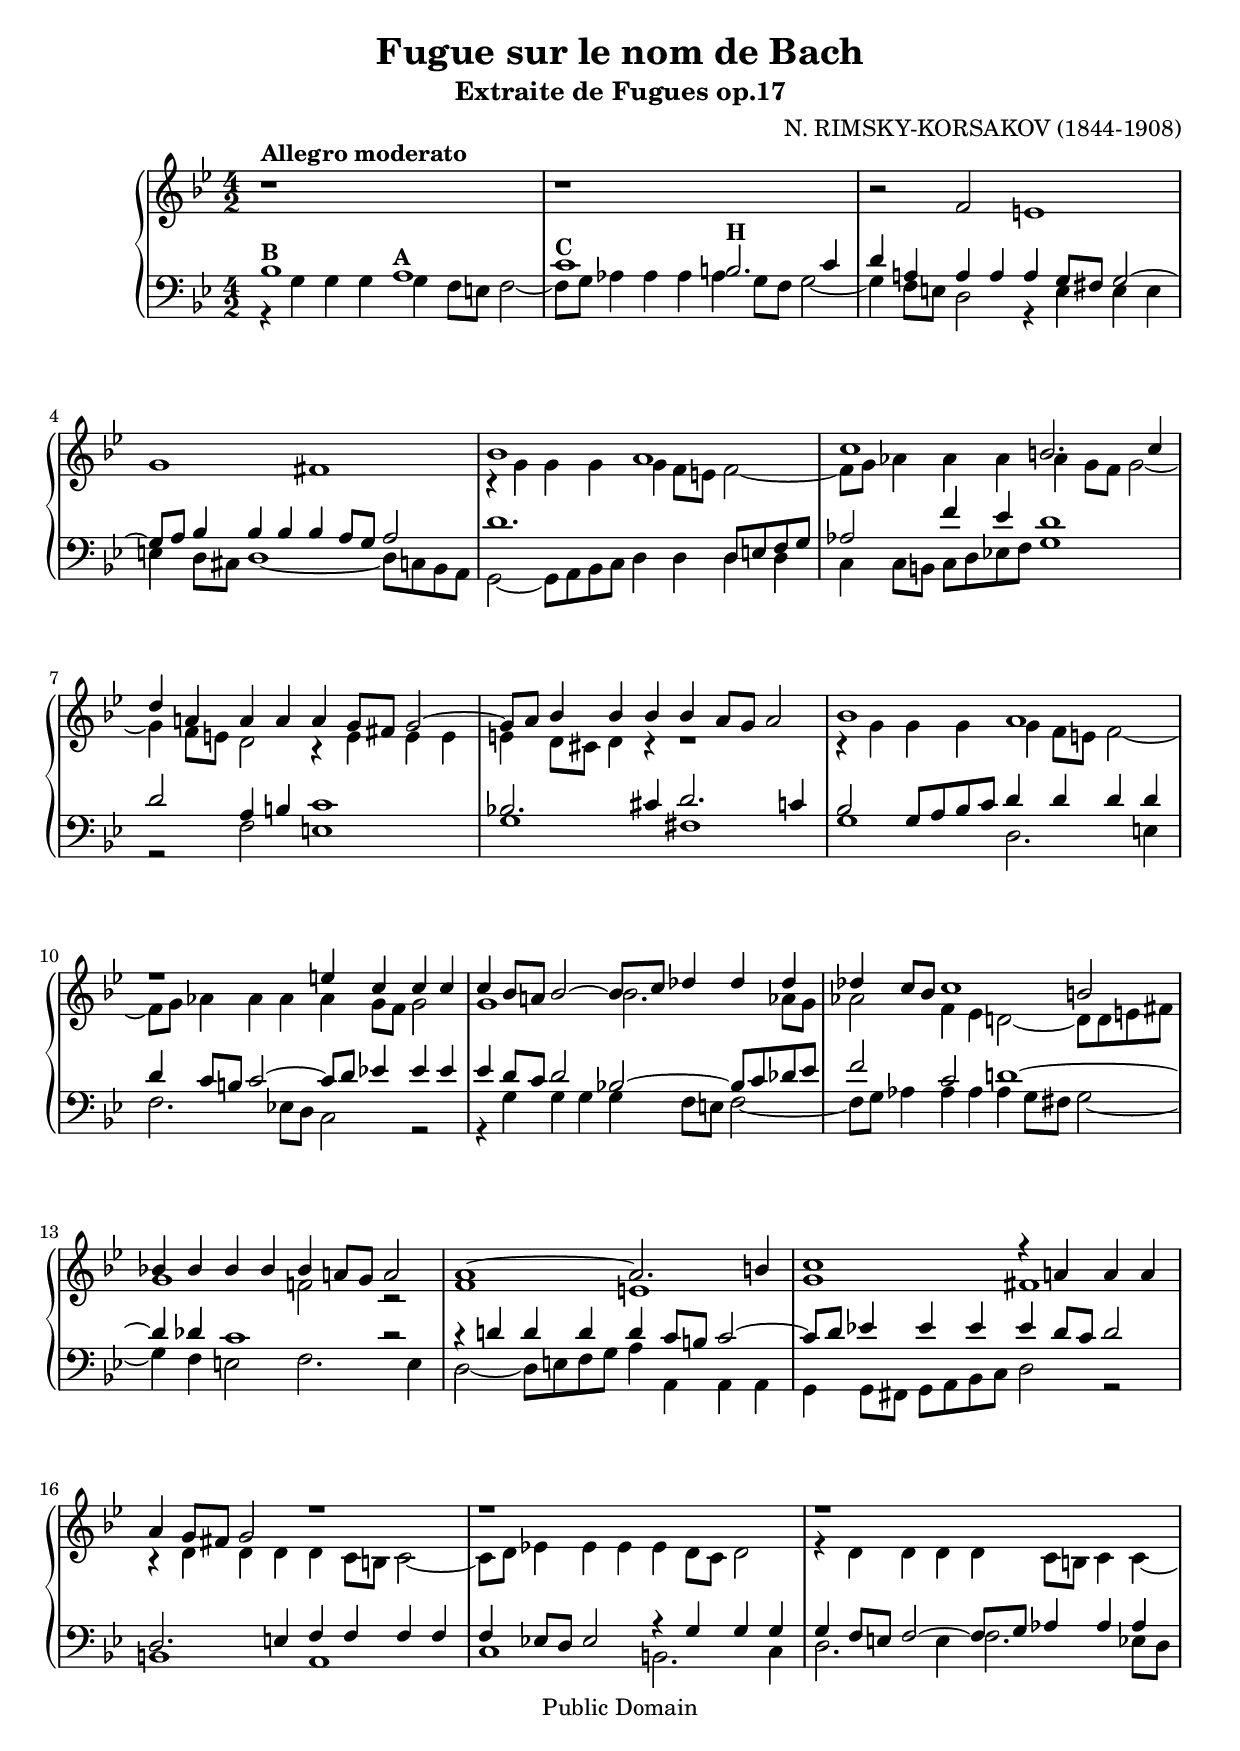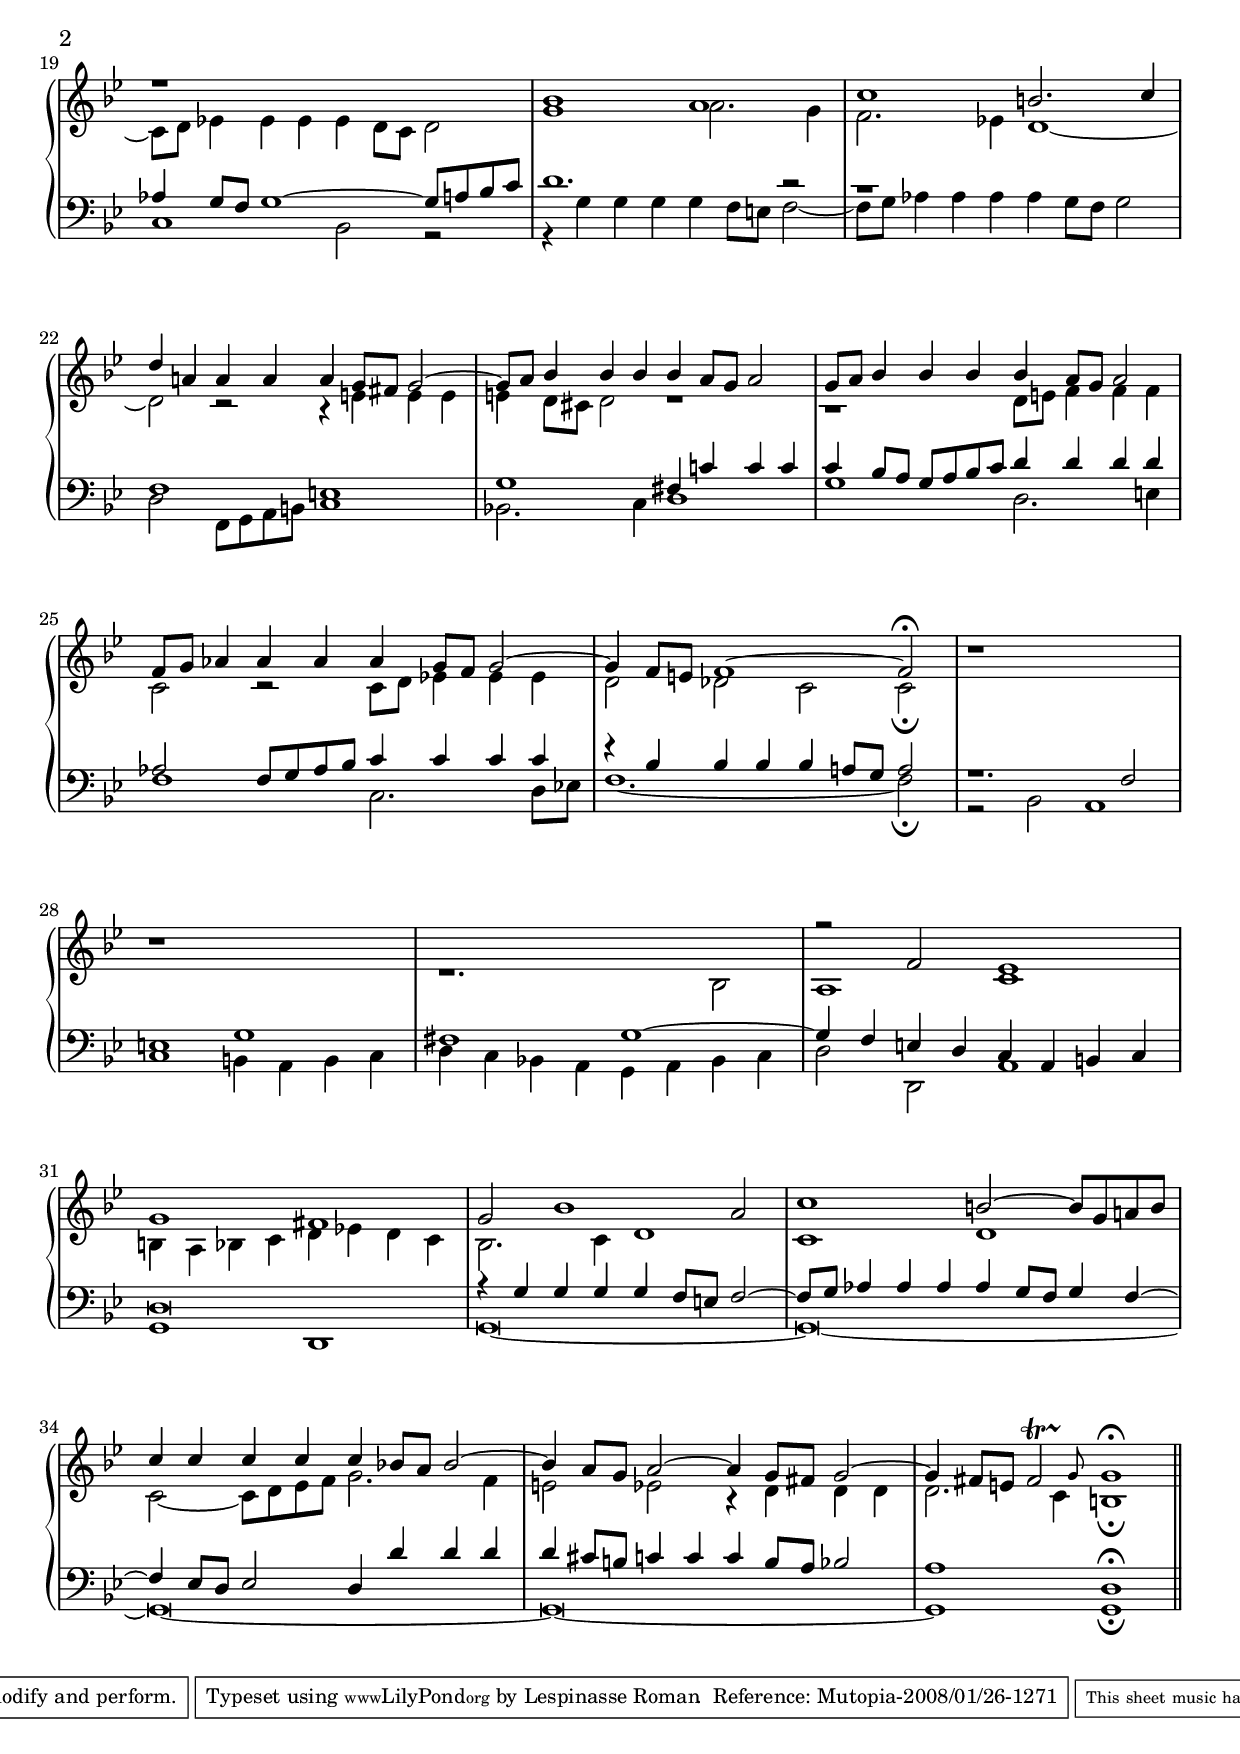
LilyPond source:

\score {
\relative c' {
	\new PianoStaff
<<
\new Staff { \clef treble \time 4/2 \key g \minor
	r1*4/2^\markup {\bold "Allegro moderato"} 
	r
	r2 f e1
	g fis
	<< 
	{ bes1 a
	c b2. c4
	d a! a a a g8 fis g2~
	g8 a bes4 bes bes bes a8 g a2
	bes1 a
	d\rest e4 c c c 
	c bes8 a! bes2~ bes8 c des4 des des
	des c8 bes c1 b2
	bes!4 bes bes bes bes a!8 g a2
	a1~ a2. b4
	c1 r4 a!4 a a
	a g8 fis g2 r1
	r1*4/2
	r 
	r
	bes1 a
	c b2. c4
	d a! a a a g8 fis g2~ 
	g8 a bes4 bes bes bes a8 g a2
	g8 a bes4 bes bes bes a8 g a2
	f8 g aes4 aes aes aes g8 f g2~
	g4 f8 e f1~ f2\fermata
}	
	\\
	{r4 g g g g f8 e f2~
	f8 g aes4 aes aes aes g8 f g2~
	g4 f8 e d2 r4 e e e
	e d8 cis d4 r4 r1
	r4 g g g g f8 e f2~
	f8 g aes4 aes aes aes g8 f g2
	g1 bes2. aes8 g
	aes2 f4 ees d!2~ d8 d e fis
	g1 f!2 r
	f1 e
	g fis
	r4 d d d d c8 b c2~
	c8 d ees!4 ees ees ees d8 c d2
	r4 d d d d c8 b c4 c~
	c8 d ees!4 ees ees ees d8 c d2
	g1 a2. g4
	f2. ees!4 d1~
	d2 r r4 e e e
	e d8 cis d2 r1
	r d8 e f4 f f 
	c2 r c8 d ees!4 ees ees
	d2 des c c\fermata}
	>>
	r1*4/2
	r
	<<
	{ s1*4/2
	r2 f ees1
	g fis
	g2 bes 1 a2
	c1 b2~ b8 g a! b
	c4 c c c c bes!8 a bes2~ 
	bes4 a8 g a2~ a4 g8 fis g2~
	<< { g4 fis8 e fis2\startTrillSpan}
	{s2.. \grace { g8\stopTrillSpan}} >>
	g1\fermata }
	\\
	{ r1. bes,2 
	a1 c 
	b4 a bes c d ees! d c
	bes2. c4 d1
	c d
	c2~ c8 d ees f g2. f4
	e2 ees r4 d d d
	d2. c4 b1\fermata }
	>>
	\bar "||" 
	}

\new Staff { \clef bass \time 4/2 \key g \minor
	<<
	{ bes1^\markup {\bold "B"} a^\markup {\bold "A"}
	c^\markup {\bold "C"} b2.^\markup {\bold "H"} c4
	d a! a a a g8 fis g2~
	g8 a bes4 bes bes bes a8 g a2
	d1. d,8 e f g 
	aes2 f'4 ees d1
	d2 a4 b c1
	bes!2. cis4 d2. c4
	bes2 g8 a bes c d4 d d d
	d c8 b c2~ c8 d ees!4 ees ees 
	ees d8 c d2 bes!~ bes8 c des ees
	f2 c d!1~
	d4 des c1 r2
	r4 d! d d d c8 b c2~
	c8 d ees!4 ees ees ees d8 c d2
	d,2. e4 f f f f
	f ees!8 d ees2 r4 g g g 
	g f8 e f2~ f8 g aes4 aes aes
	aes g8 f g1~ g8 a! bes c 
	d1. r2
	r1*4/2
	f,1 e
	g fis4 c'! c c 
	c bes8 a g a bes c d4 d d d 
	aes2 f8 g aes bes c4 c c c
	r bes bes bes bes a!8 g a2
	r1. f2
	e1 g
	fis g~
	g4 f e d c a b c
	d\breve
	r4 g g g g f8 e f2~
	f8 g aes4 aes aes aes g8 f g4 f~
	f ees8 d ees2 d4 d' d d 
	d cis8 b c4 c c b8 a bes2
	a1 d,\fermata 
	
	}
	\\
	{ r4 g g g g f8 e f2~
	f8 g aes4 aes aes aes g8 f g2~
	g4 f8 e d2 r4 e e e 
	e d8 cis d1~ d8 c bes a 
	g2~ g8 a bes c d4 d d d 
	c c8 b c d ees! f g1
	r2 f e1
	g fis
	g d2. e4
	f2. ees!8 d c2 r
	r4 g' g g g f8 e f2~ 
	f8 g aes4 aes aes aes g8 fis g2~
	g4 f e2 f2. e4
	d2~ d8 e f g a4 a, a a
	g g8 fis g a bes c d2 r
	b1 a 
	c b2. c4 
	d2. e4 f2. ees!8 d
	c1 bes2 r
	r4 g' g g g f8 e f2~
	f8 g aes4 aes aes aes g8 f g2
	d2 f,8 g a b c1
	bes!2. c4 d1
	g d2. e4
	f1 c2. d8 ees!
	f1.~ f2\fermata
	r2 bes, a1
	c b4 a b c
	d c bes! a g a bes c
	d2 d, a'1
	g d
	g\breve~
	g~
	g~
	g~
	g1 g\fermata  }
	>>
	}
>>
}

\midi {
	\context {
	\Score
	tempoWholesPerMinute = #(ly:make-moment 70 2)
	} 
	}
\layout { }
}

\header {
		 title = "Fugue sur le nom de Bach"
		 subtitle =  "Extraite de Fugues op.17" 
		 composer = "N. RIMSKY-KORSAKOV (1844-1908)"
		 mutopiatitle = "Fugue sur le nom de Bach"
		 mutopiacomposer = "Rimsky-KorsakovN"
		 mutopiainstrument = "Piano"
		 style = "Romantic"
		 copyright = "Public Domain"
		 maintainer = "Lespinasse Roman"	
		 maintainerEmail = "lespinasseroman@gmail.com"
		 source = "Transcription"

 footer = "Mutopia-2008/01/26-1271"
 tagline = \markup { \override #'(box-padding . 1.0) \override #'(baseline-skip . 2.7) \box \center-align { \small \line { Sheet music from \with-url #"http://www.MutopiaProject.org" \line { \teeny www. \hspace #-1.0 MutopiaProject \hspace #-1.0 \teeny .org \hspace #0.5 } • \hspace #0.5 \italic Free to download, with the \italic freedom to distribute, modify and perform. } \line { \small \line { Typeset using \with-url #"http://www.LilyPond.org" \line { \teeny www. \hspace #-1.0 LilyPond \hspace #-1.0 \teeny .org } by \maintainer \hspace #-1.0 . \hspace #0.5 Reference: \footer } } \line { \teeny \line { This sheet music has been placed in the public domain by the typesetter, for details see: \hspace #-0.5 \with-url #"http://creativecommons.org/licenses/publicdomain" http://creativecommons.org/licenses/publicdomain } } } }
}
\paper {
 page-top-space = 4\mm }


\version "2.10.33"  


